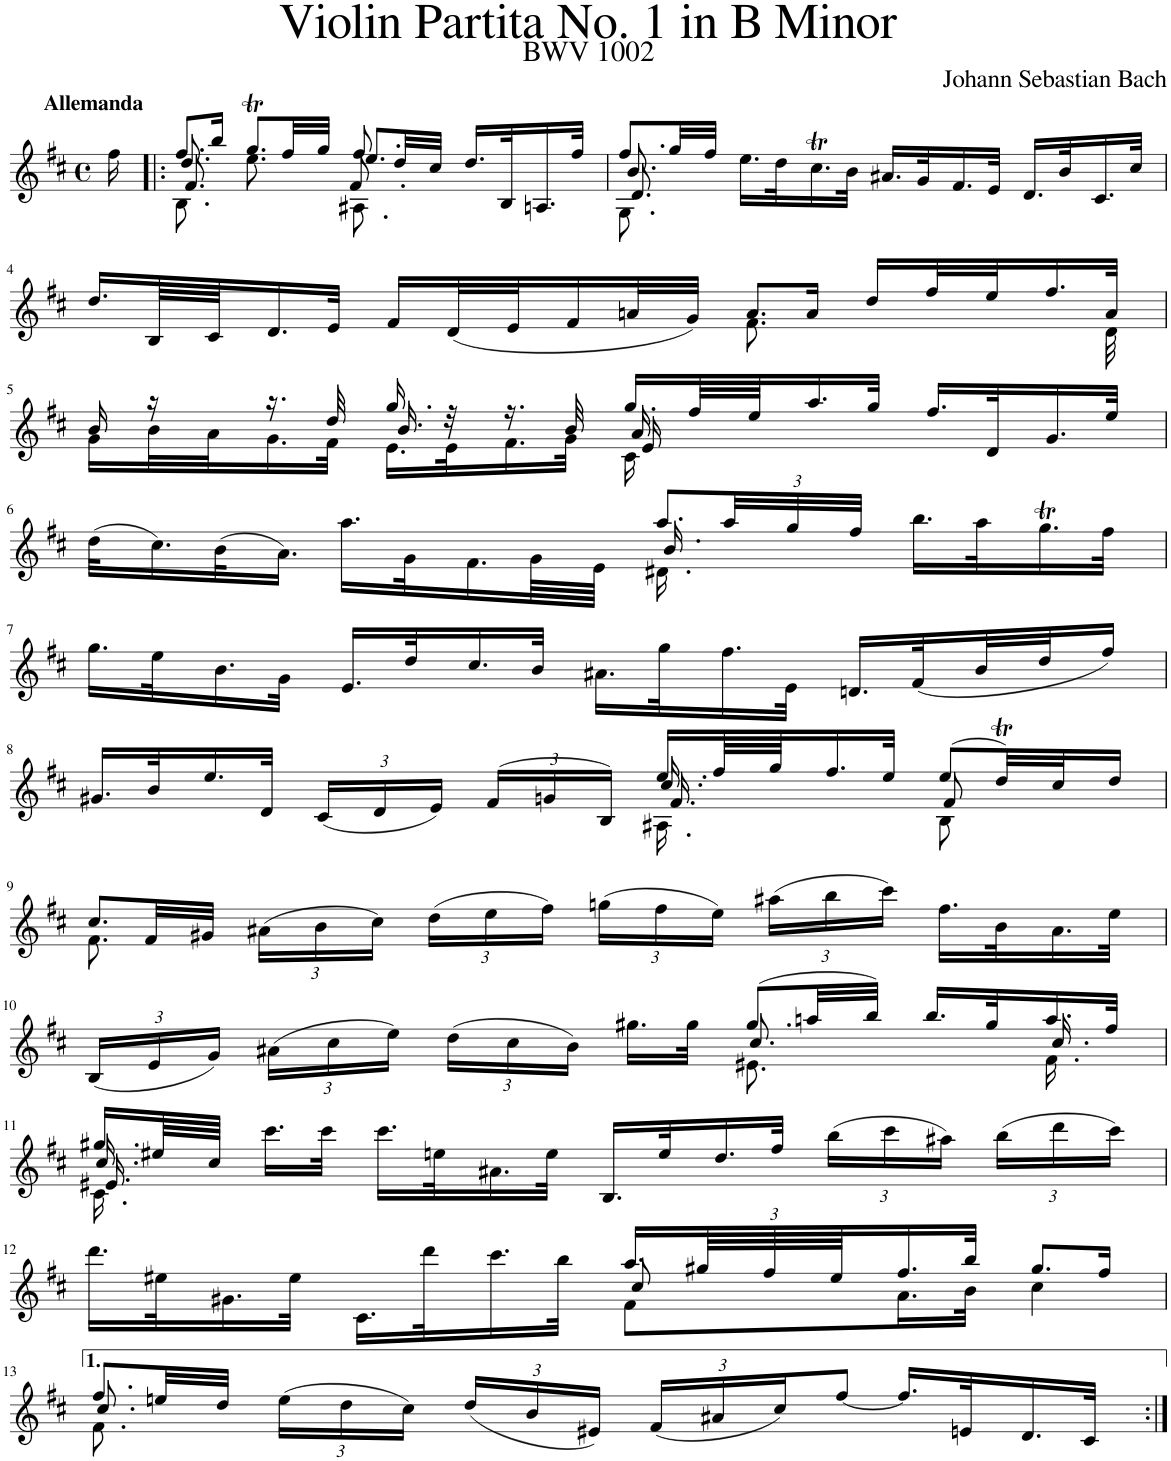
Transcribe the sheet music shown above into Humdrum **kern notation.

**kern
*part1
*staff1
*I"Violin
*I'Vln.
*clefG2
*k[f#c#]
*M4/4
*met(c)
=1
!LO:TX:a:B:t=Allemanda
16ff#\
=2!|:
*^
*	*^
*	*	*^
8.ff#/L	8.B\	8.dd/	8.f#/
16bb/Jk	16ryy	16ryy	16ryy
8.ggT/L	8.ee\	4ryy	4ryy
32ff#/LL	16ryy	.	.
32gg/JJJ	.	.	.
8.ee/L	8.A#X\	8.ff#/	8.f#/
32dd/LL	16ryy	16ryy	16ryy
32cc#/JJJ	.	.	.
16.dd/LL	4ryy	4ryy	4ryy
32B/K	.	.	.
16.An/	.	.	.
32ff#/JJk	.	.	.
=3	=3	=3	=3
8.ff#/L	8.G\	8.b/	8.d/
32gg/LL	16ryy	16ryy	16ryy
32ff#/JJJ	.	.	.
16.ee\LL	4ryy	4ryy	4ryy
32dd\K	.	.	.
16.cc#t\	.	.	.
32b\JJk	.	.	.
16.a#X/LL	2ryy	2ryy	2ryy
32g/K	.	.	.
16.f#/	.	.	.
32e/JJk	.	.	.
16.d/LL	.	.	.
32b/K	.	.	.
16.c#/	.	.	.
32cc#/JJk	.	.	.
*	*v	*v	*v
!!LO:LB:g=z
=4	=4
16.dd/LL	2ryy
64B/LL	.
64c#/JJ	.
16.d/	.
32e/JJk	.
16f#/LL	.
(32d/L	.
32e/J	.
16f#/	.
32an/L	.
32g/JJJ)	.
8.a/L	8.f#\
16a/Jk	16ryy
16dd/LL	8ryy
32ff#/L	.
32ee/J	.
16.ff#/	16.ryy
32a/JJk	32d\
!!LO:LB:g=z	!!
=5	=5
*^	*^
16b/	16g\LL	4ryy	2ryy
16r	32b\L	.	.
.	32a\J	.	.
16.r	16.g\	.	.
32dd/	32f#\JJk	.	.
16.gg/	16.e\LL	16.b/	.
32r	32e\K	32ryy	.
16.r	16.f#\	8ryy	.
32b/	32g\JJk	.	.
16.gg/LL	16c#\	16a/	16e/
.	16ryy	16ryy	16ryy
64ff#/LL	.	.	.
64ee/JJ	.	.	.
16.aa/	8ryy	8ryy	8ryy
32gg/JJk	.	.	.
16.ff#/LL	4ryy	4ryy	4ryy
32d/K	.	.	.
16.g/	.	.	.
32ee/JJk	.	.	.
*	*	*v	*v
!!LO:LB:g=z
=6	=6	=6
(32dd\KLL	2ryy	2ryy
16.cc#\)	.	.
(32b\L	.	.
16.a\JJ)	.	.
16.aa\LL	.	.
32g\K	.	.
16.f#\	.	.
64g\LL	.	.
64e\JJJJ	.	.
8.aa/L	16.d#X\	16.b/
.	32ryy	32ryy
.	8ryy	8ryy
*Xbrackettup	*	*
48aa/LL	.	.
48gg/	.	.
48ff#/JJJ	.	.
16.bb\LL	4ryy	4ryy
32aa\K	.	.
16.ggT\	.	.
32ff#\JJk	.	.
*v	*v	*v
!!LO:LB:g=z
=7
16.gg\LL
32ee\K
16.b\
32g\JJk
16.e/LL
32dd/K
16.cc#/
32b/JJk
16.a#X\LL
32gg\K
16.ff#\
32e\JJk
16.dn/LL
(32f#/L
32b/L
32dd/J
16ff#/JJ)
!!LO:LB:g=z
=8
*^
*	*^
*	*	*^
16.g#X/LL	2ryy	2ryy	2ryy
32b/K	.	.	.
16.ee/	.	.	.
32d/JJk	.	.	.
(24c#/LL	.	.	.
24d/	.	.	.
24e/JJ)	.	.	.
(24f#/LL	.	.	.
24gn/	.	.	.
24B/JJ)	.	.	.
16.ee/LL	16.A#X\	16.cc#/	16.f#/
64ff#/LL	32ryy	32ryy	32ryy
64gg/JJ	.	.	.
16.ff#/	8ryy	8ryy	8ryy
32ee/JJk	.	.	.
(8ee/L	8B\	8f#/	8ryy
32ddT/LL)	8ryy	8ryy	8ryy
32cc#/J	.	.	.
16dd/JJ	.	.	.
*	*v	*v	*v
!!LO:LB:g=z
=9	=9
8.cc#/L	8.f#\
32f#/LL	16ryy
32g#X/JJJ	.
(24a#X\LL	4ryy
24b\	.
24cc#\JJ)	.
(24dd\LL	.
24ee\	.
24ff#\JJ)	.
(24ggn\LL	2ryy
24ff#\	.
24ee\JJ)	.
(24aa#X\LL	.
24bb\	.
24ccc#\JJ)	.
16.ff#\LL	.
32b\K	.
16.a#\	.
32ee\JJk	.
!!LO:LB:g=z	!!
=10	=10
*	*^
(24B/LL	2ryy	2ryy
24e/	.	.
24g/JJ)	.	.
(24a#X\LL	.	.
24cc#\	.	.
24ee\JJ)	.	.
(24dd\LL	.	.
24cc#\	.	.
24b\JJ)	.	.
16.gg#X\LL	.	.
32gg#\JJk	.	.
(8.gg#/L	8.e#X\	8.cc#/
32aan/LL	16ryy	16ryy
32bb/JJJ)	.	.
16.bb/LL	8ryy	8ryy
32gg#/K	.	.
16.aa/	16.f#\	16.cc#/
32ff#/JJk	32ryy	32ryy
!!LO:LB:g=z	!!	!!
=11	=11	=11
*	*	*^
16.gg#X/LL	16.cc#/	16.e#X/	16.c#\
64ee#X/LL	32ryy	32ryy	32ryy
64cc#/JJJJ	.	.	.
16.ccc#\LL	8ryy	8ryy	8ryy
32ccc#\JJk	.	.	.
16.ccc#\LL	4ryy	4ryy	4ryy
32een\K	.	.	.
16.a#X\	.	.	.
32ee\JJk	.	.	.
16.B/LL	2ryy	2ryy	2ryy
32ee/K	.	.	.
16.dd/	.	.	.
32ff#/JJk	.	.	.
(24bb\LL	.	.	.
24ccc#\	.	.	.
24aa#X\JJ)	.	.	.
(24bb\LL	.	.	.
24ddd\	.	.	.
24ccc#\JJ)	.	.	.
*	*	*v	*v
!!LO:LB:g=z
=12	=12	=12
16.ddd\LL	2ryy	2ryy
32ee#X\K	.	.
16.g#X\	.	.
32ee#\JJk	.	.
16.c#\LL	.	.
32ddd\K	.	.
16.ccc#\	.	.
32bb\JJk	.	.
16.aa/LL	8f#\L	8cc#/
96gg#X/LL	.	.
96ff#/	.	.
96ee#/JJ	.	.
16.ff#/	16.a\L	8ryy
32bb/JJk	32b\JJk	.
8.gg#/L	4cc#\	4ryy
16ff#/Jk	.	.
!!LO:LB:g=z	!!	!!
=13	=13	=13
8.ff#/L	8.f#\	8.cc#/
32een/LL	16ryy	16ryy
32dd/JJJ	.	.
(24ee\LL	4ryy	4ryy
24dd\	.	.
24cc#\JJ)	.	.
(24dd/LL	.	.
24b/	.	.
24e#X/JJ)	.	.
(24f#/LL	2ryy	2ryy
24a#X/	.	.
24cc#/J)	.	.
[8ff#/J	.	.
16.ff#/LL]	.	.
32en/K	.	.
16.d/	.	.
32c#/JJk	.	.
*v	*v	*v
=:|!
*-
